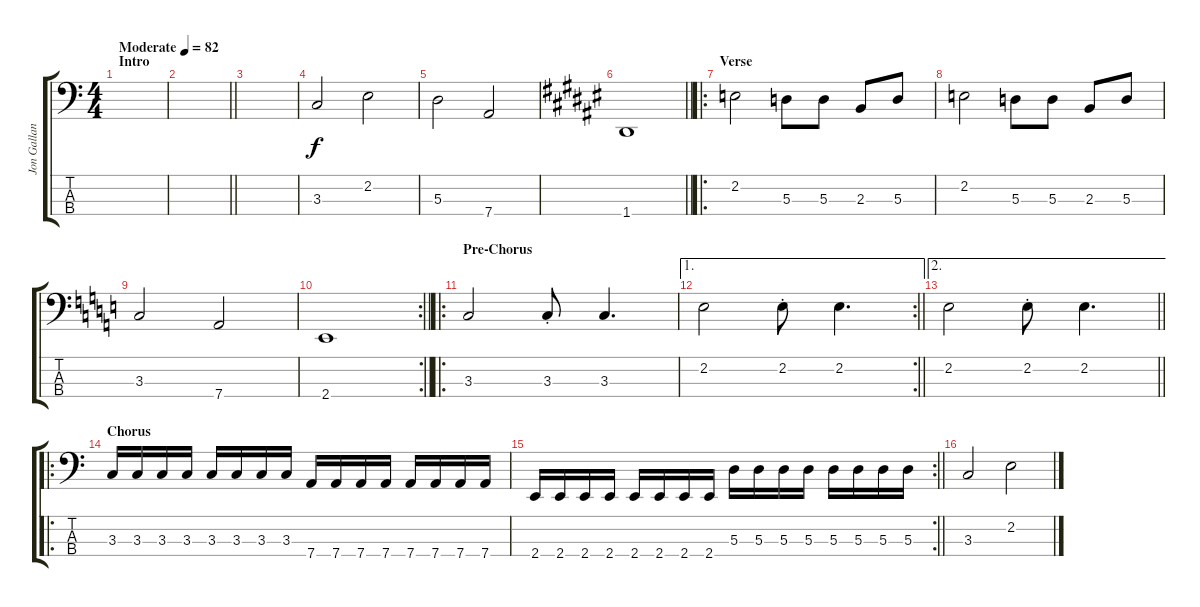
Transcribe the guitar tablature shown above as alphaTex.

\track ("Jon Gallant - Bass" "Jon Gallan") {instrument electricbassfinger}
\staff {score tabs}
\tuning (G2 D2 A1 D1) {hide}
\ts (4 4)
\section ("" "Intro")
\tempo (82 "Moderate")
\clef f4
\ks c
|
\barLineRight lightlight
|
\section ("" "")
|
3.3.2 2.2.2 |
5.3.2 7.4.2 |
\barLineRight lightlight
\ks d#minor
1.4.1 |
\ro
\section ("" "Verse")
2.2.2 5.3.8 5.3.8 2.3.8 5.3.8 |
2.2.2 5.3.8 5.3.8 2.3.8 5.3.8 |
\ks c
3.3.2 7.4.2 |
\rc 2
\barLineRight lightlight
2.4.1 |
\ro
\section ("" "Pre-Chorus")
3.3.2 3.3{st}.8 3.3.4{d} |
\ae 1
\rc 2
\barLineRight lightlight
2.2.2 2.2{st}.8 2.2.4{d} |
\ae 2
\barLineRight lightlight
2.2.2 2.2{st}.8 2.2.4{d} |
\ro
\section ("" "Chorus")
3.3.16 3.3.16 3.3.16 3.3.16 3.3.16 3.3.16 3.3.16 3.3.16 7.4.16 7.4.16 7.4.16 7.4.16 7.4.16 7.4.16 7.4.16 7.4.16 |
\rc 2
\barLineRight lightlight
2.4.16 2.4.16 2.4.16 2.4.16 2.4.16 2.4.16 2.4.16 2.4.16 5.3.16 5.3.16 5.3.16 5.3.16 5.3.16 5.3.16 5.3.16 5.3.16 |
3.3.2 2.2.2
